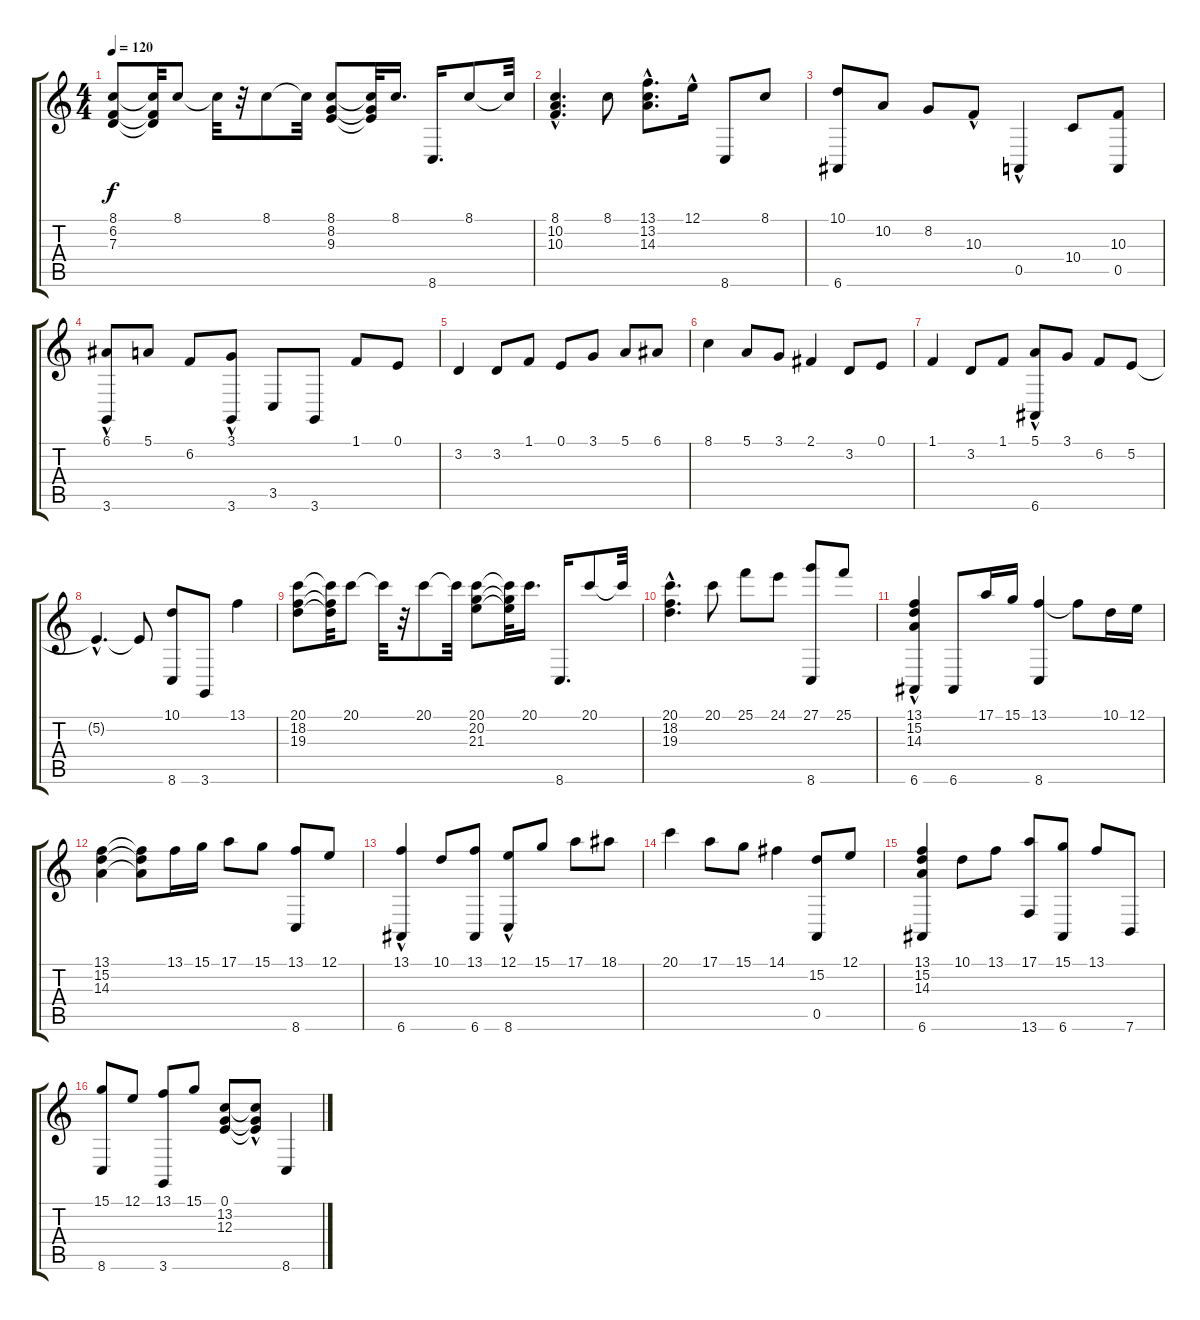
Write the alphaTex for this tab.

\track "" {instrument acousticgrandpiano}
\staff {score tabs}
\tuning (E4 B3 G3 D3 A2 E2) {hide}
\ts (4 4)
\tempo 120
\clef g2
\ks c
(8.1 6.2 7.3).8{dy f} (8.1{t} 6.2{t} 7.3{t}).32 8.1.8 8.1{t}.32 r.32 8.1.8 8.1{t}.32 (8.1 8.2 9.3).8 (8.1{t} 8.2{t} 9.3{t}).32 8.1.16{d} 8.6.16{d} 8.1.8 8.1{t}.32 |
(8.1{hac} 10.2{hac} 10.3{hac}).4{d} 8.1.8 (13.1{hac} 13.2{hac} 14.3{hac}).8{d} 12.1{hac}.16 8.6.8 8.1.8 |
(10.1 6.6).8 10.2.8 8.2.8 10.3{hac}.8 0.5{hac}.4 10.4.8 (10.3 0.5).8 |
(6.1 3.6{hac}).8 5.1.8 6.2.8 (3.1{hac} 3.6).8 3.5.8 3.6.8 1.1.8 0.1.8 |
3.2.4 3.2.8 1.1.8 0.1.8 3.1.8 5.1.8 6.1.8 |
8.1.4 5.1.8 3.1.8 2.1.4 3.2.8 0.1.8 |
1.1.4 3.2.8 1.1.8 (5.1 6.6{hac}).8 3.1.8 6.2.8 5.2.8 |
5.2{hac t}.4{d} 5.2{t}.8 (10.1 8.6).8 3.6.8 13.1.4 |
(20.1 18.2 19.3).8 (20.1{t} 18.2{t} 19.3{t}).32 20.1.8 20.1{t}.32 r.32 20.1.8 20.1{t}.32 (20.1 20.2 21.3).8 (20.1{t} 20.2{t} 21.3{t}).32 20.1.16{d} 8.6.16{d} 20.1.8 20.1{t}.32 |
(20.1{hac} 18.2{hac} 19.3{hac}).4{d} 20.1.8 25.1.8 24.1.8 (27.1 8.6).8 25.1.8 |
(13.1{hac} 15.2{hac} 14.3{hac} 6.6).4 6.6.8 17.1.16 15.1.16 (13.1 8.6).4 13.1{t}.8 10.1.16 12.1.16 |
(13.1 15.2 14.3).4 (13.1{t} 15.2{t} 14.3{t}).8 13.1.16 15.1.16 17.1.8 15.1.8 (13.1 8.6).8 12.1.8 |
(13.1 6.6{hac}).4 10.1.8 (13.1 6.6).8 (12.1 8.6{hac}).8 15.1.8 17.1.8 18.1.8 |
20.1.4 17.1.8 15.1.8 14.1.4 (15.2 0.5).8 12.1.8 |
(13.1 15.2 14.3 6.6).4 10.1.8 13.1.8 (17.1 13.6).8 (15.1 6.6).8 13.1.8 7.6.8 |
(15.1 8.6).8 12.1.8 (13.1 3.6).8 15.1.8 (0.1 13.2 12.3).8 (0.1{hac t} 13.2{hac t} 12.3{hac t}).8 8.6.4
